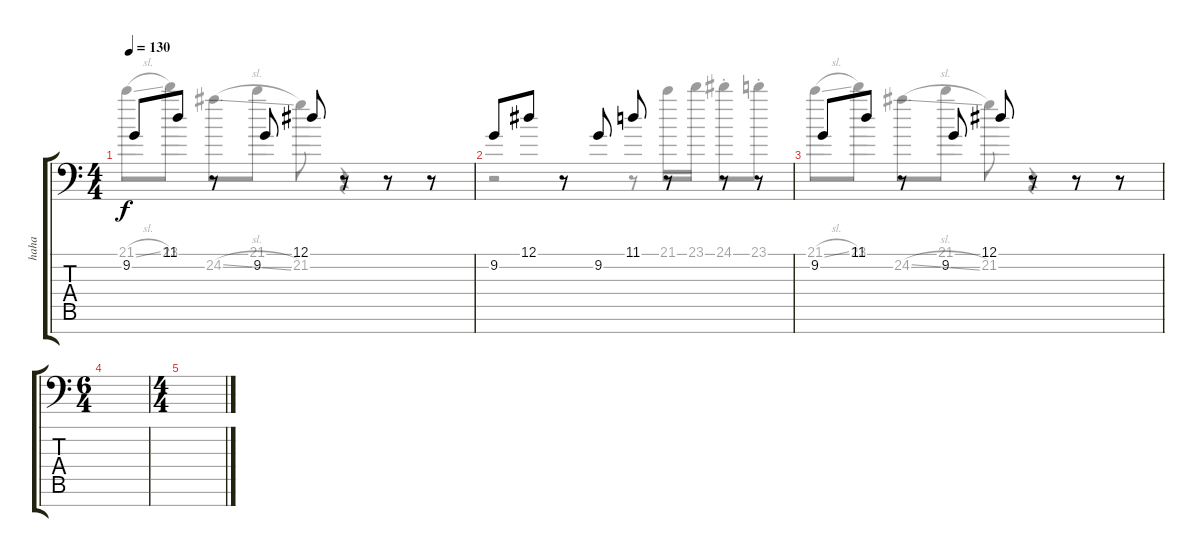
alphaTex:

\track ("haha" "haha") {instrument lead2sawtooth}
\staff {score tabs}
\tuning (Eb4 Bb3 Gb3 Db3 Ab2 Eb2 Bb1) {hide}
\voice
\ts (4 4)
\tempo 130
\clef f4
\ks c
9.2.8{dy f} 11.1.8 r.8 9.2.8 12.1.8 r.8 r.8 r.8 |
9.2.8 12.1.8 r.8 9.2.8 11.1.8 r.8 r.8 r.8 |
9.2.8 11.1.8 r.8 9.2.8 12.1.8 r.8 r.8 r.8 |
\ts (6 4)
|
\ts (4 4)
|
|
|
|
|
|
|
|
|
|
|
\voice
\clef f4
\ottava regular
\simile none
\ks c
21.1{sl}.8{dy f} 23.1.8 24.2{sl}.8 21.1.8 21.2.8 r.4 r.8 |
r.2 r.8 21.1.16 23.1.16 24.1{st}.8 23.1{st}.8 |
21.1{sl}.8 23.1.8 24.2{sl}.8 21.1.8 21.2.8 r.4 r.8 |
|
|
|
|
|
|
|
|
|
|
|
|
